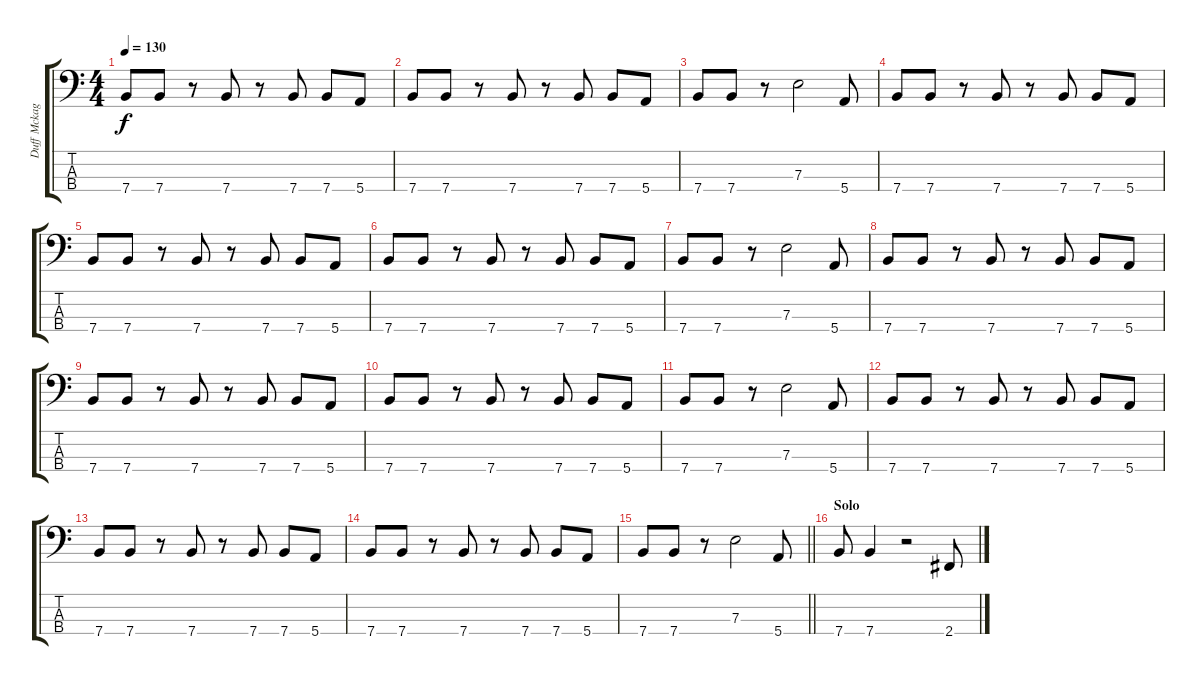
\track ("Duff Mckagan" "Duff Mckag") {instrument electricbasspick}
\staff {score tabs}
\tuning (G2 D2 A1 E1) {hide}
\ts (4 4)
\tempo 130
\clef f4
\ks c
7.4.8{dy f} 7.4.8 r.8 7.4.8 r.8 7.4.8 7.4.8 5.4.8 |
7.4.8 7.4.8 r.8 7.4.8 r.8 7.4.8 7.4.8 5.4.8 |
7.4.8 7.4.8 r.8 7.3.2 5.4.8 |
7.4.8 7.4.8 r.8 7.4.8 r.8 7.4.8 7.4.8 5.4.8 |
7.4.8 7.4.8 r.8 7.4.8 r.8 7.4.8 7.4.8 5.4.8 |
7.4.8 7.4.8 r.8 7.4.8 r.8 7.4.8 7.4.8 5.4.8 |
7.4.8 7.4.8 r.8 7.3.2 5.4.8 |
7.4.8 7.4.8 r.8 7.4.8 r.8 7.4.8 7.4.8 5.4.8 |
7.4.8 7.4.8 r.8 7.4.8 r.8 7.4.8 7.4.8 5.4.8 |
7.4.8 7.4.8 r.8 7.4.8 r.8 7.4.8 7.4.8 5.4.8 |
7.4.8 7.4.8 r.8 7.3.2 5.4.8 |
7.4.8 7.4.8 r.8 7.4.8 r.8 7.4.8 7.4.8 5.4.8 |
7.4.8 7.4.8 r.8 7.4.8 r.8 7.4.8 7.4.8 5.4.8 |
7.4.8 7.4.8 r.8 7.4.8 r.8 7.4.8 7.4.8 5.4.8 |
\barLineRight lightlight
7.4.8 7.4.8 r.8 7.3.2 5.4.8 |
\section ("" "Solo")
7.4.8 7.4.4 r.2 2.4.8
